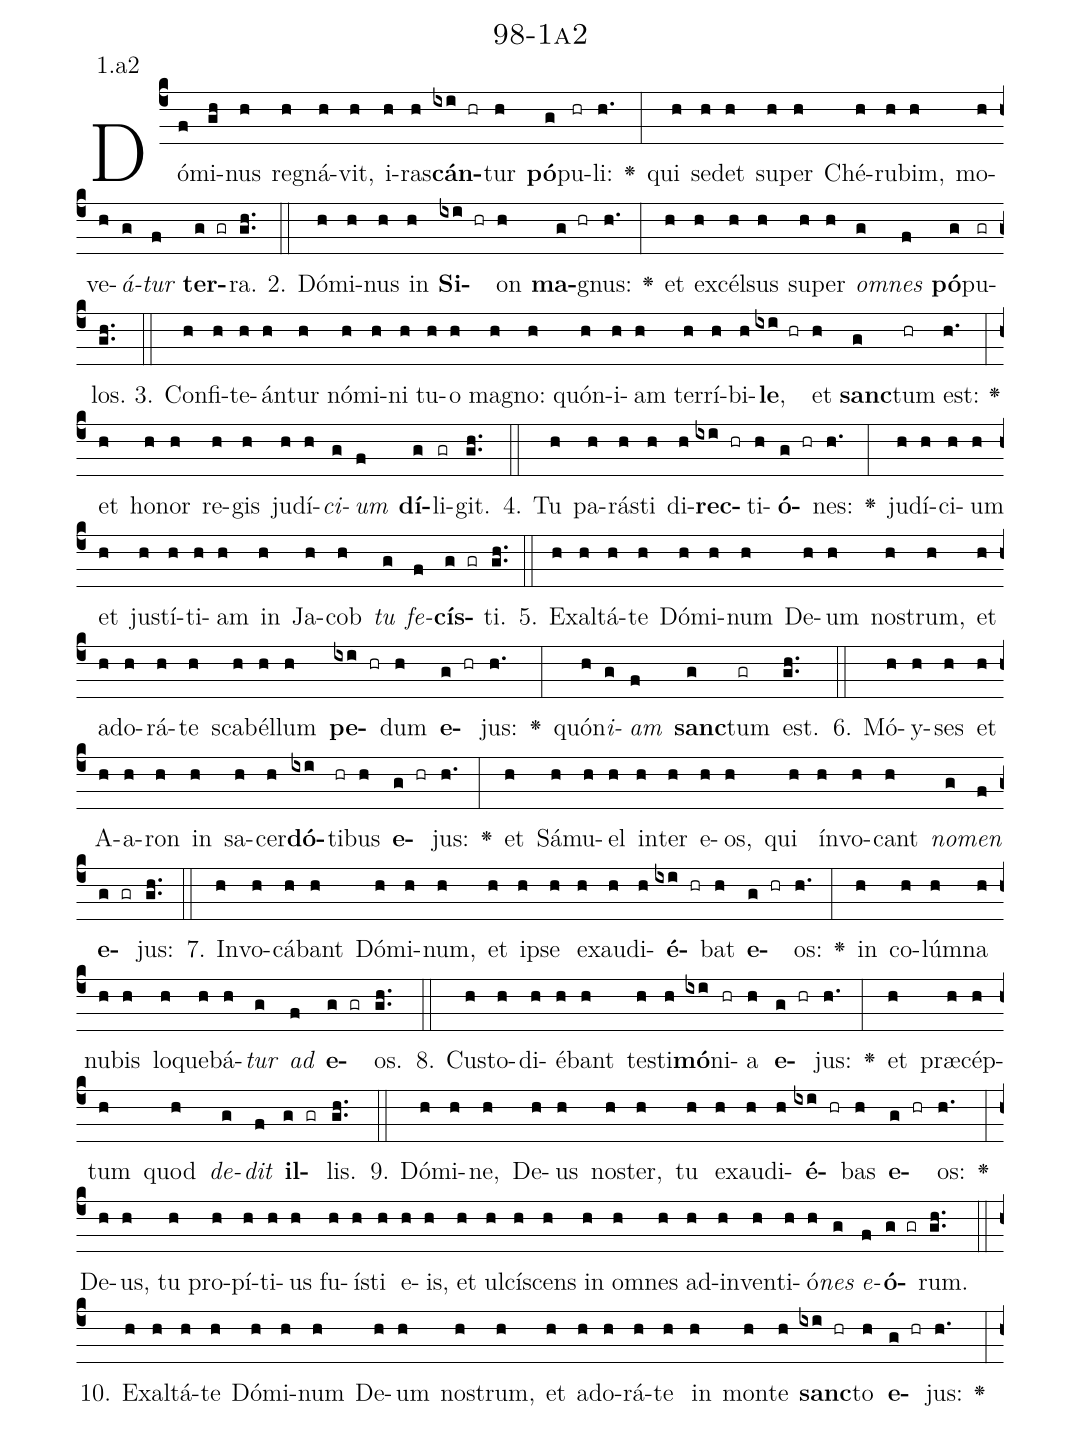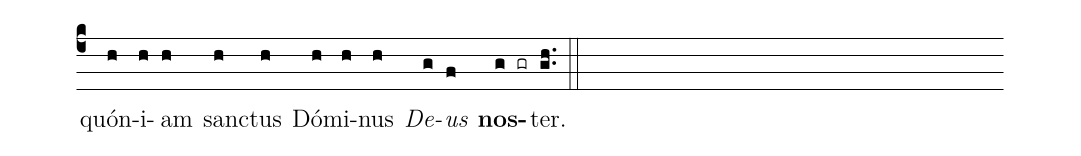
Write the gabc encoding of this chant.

name: 98-1a2;
annotation: 1.a2;
%%
(c4)Dó(f)mi(gh)nus(h) re(h)gná(h)vit,(h) i(h)ras(h)<b>cán</b>(ixi hr)tur(h) <b>pó</b>(g)pu(hr)li:(h.) <v>\greheightstar</v>(:) qui(h) se(h)det(h) su(h)per(h) Ché(h)ru(h)bim,(h) mo(h)ve(h)<i>á</i>(g)<i>tur</i>(f) <b>ter</b>(g gr)ra.(gh..) (::)
2. Dó(h)mi(h)nus(h) in(h) <b>Si</b>(ixi hr)on(h) <b>ma</b>(g hr)gnus:(h.) <v>\greheightstar</v>(:) et(h) ex(h)cél(h)sus(h) su(h)per(h) <i>om</i>(g)<i>nes</i>(f) <b>pó</b>(g)pu(gr)los.(gh..) (::)
3. Con(h)fi(h)te(h)án(h)tur(h) nó(h)mi(h)ni(h) tu(h)o(h) ma(h)gno:(h) quón(h)i(h)am(h) ter(h)rí(h)bi(h)<b>le</b>,(ixi hr) et(h) <b>sanc</b>(g)tum(hr) est:(h.) <v>\greheightstar</v>(:) et(h) ho(h)nor(h) re(h)gis(h) ju(h)dí(h)<i>ci</i>(g)<i>um</i>(f) <b>dí</b>(g)li(gr)git.(gh..) (::)
4. Tu(h) pa(h)rás(h)ti(h) di(h)<b>rec</b>(ixi hr)ti(h)<b>ó</b>(g hr)nes:(h.) <v>\greheightstar</v>(:) ju(h)dí(h)ci(h)um(h) et(h) jus(h)tí(h)ti(h)am(h) in(h) Ja(h)cob(h) <i>tu</i>(g) <i>fe</i>(f)<b>cís</b>(g gr)ti.(gh..) (::)
5. Ex(h)al(h)tá(h)te(h) Dó(h)mi(h)num(h) De(h)um(h) nos(h)trum,(h) et(h) ad(h)o(h)rá(h)te(h) sca(h)bél(h)lum(h) <b>pe</b>(ixi hr)dum(h) <b>e</b>(g hr)jus:(h.) <v>\greheightstar</v>(:) quón(h)<i>i</i>(g)<i>am</i>(f) <b>sanc</b>(g)tum(gr) est.(gh..) (::)
6. Mó(h)y(h)ses(h) et(h) A(h)a(h)ron(h) in(h) sa(h)cer(h)<b>dó</b>(ixi)ti(hr)bus(h) <b>e</b>(g hr)jus:(h.) <v>\greheightstar</v>(:) et(h) Sá(h)mu(h)el(h) in(h)ter(h) e(h)os,(h) qui(h) ín(h)vo(h)cant(h) <i>no</i>(g)<i>men</i>(f) <b>e</b>(g gr)jus:(gh..) (::)
7. In(h)vo(h)cá(h)bant(h) Dó(h)mi(h)num,(h) et(h) ip(h)se(h) ex(h)au(h)di(h)<b>é</b>(ixi hr)bat(h) <b>e</b>(g hr)os:(h.) <v>\greheightstar</v>(:) in(h) co(h)lúm(h)na(h) nu(h)bis(h) lo(h)que(h)bá(h)<i>tur</i>(g) <i>ad</i>(f) <b>e</b>(g gr)os.(gh..) (::)
8. Cus(h)to(h)di(h)é(h)bant(h) tes(h)ti(h)<b>mó</b>(ixi)ni(hr)a(h) <b>e</b>(g hr)jus:(h.) <v>\greheightstar</v>(:) et(h) præ(h)cép(h)tum(h) quod(h) <i>de</i>(g)<i>dit</i>(f) <b>il</b>(g gr)lis.(gh..) (::)
9. Dó(h)mi(h)ne,(h) De(h)us(h) nos(h)ter,(h) tu(h) ex(h)au(h)di(h)<b>é</b>(ixi hr)bas(h) <b>e</b>(g hr)os:(h.) <v>\greheightstar</v>(:) De(h)us,(h) tu(h) pro(h)pí(h)ti(h)us(h) fu(h)ís(h)ti(h) e(h)is,(h) et(h) ul(h)cí(h)scens(h) in(h) om(h)nes(h) ad(h)in(h)ven(h)ti(h)ó(h)<i>nes</i>(g) <i>e</i>(f)<b>ó</b>(g gr)rum.(gh..) (::)
10. Ex(h)al(h)tá(h)te(h) Dó(h)mi(h)num(h) De(h)um(h) nos(h)trum,(h) et(h) ad(h)o(h)rá(h)te(h) in(h) mon(h)te(h) <b>sanc</b>(ixi hr)to(h) <b>e</b>(g hr)jus:(h.) <v>\greheightstar</v>(:) quón(h)i(h)am(h) sanc(h)tus(h) Dó(h)mi(h)nus(h) <i>De</i>(g)<i>us</i>(f) <b>nos</b>(g gr)ter.(gh..) (::)
